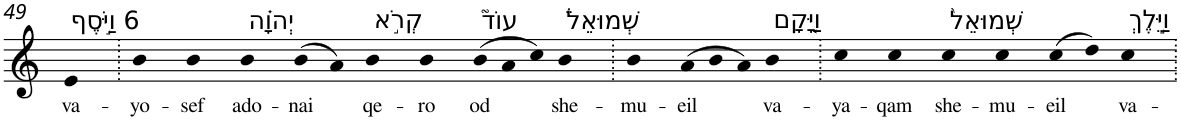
**kern	**text
*part1	*part1
*staff1	*staff1
*I"Piano	*
*I'Pno	*
!!LO:PB:g=z
*clefG2	*
*k[]	*
=49	=49
!LO:TX:a:t=6 וַיֹּ֣סֶף	!
!	!LO:LY:b
4e	va-
=50.	=50.
!	!LO:LY:b
4b	-yo-
!	!LO:LY:b
4b	-sef
!LO:TX:a:t=יְהוָ֗ה	!
!	!LO:LY:b
4b	ado-
!	!LO:LY:b
(>8b	-nai
8a)	.
!LO:TX:a:t=קְרֹ֣א	!
!	!LO:LY:b
4b	qe-
!	!LO:LY:b
4b	-ro
*Xtuplet	*
!LO:TX:a:t=עוֹד֮	!
!	!LO:LY:b
(>12b	od
12a	.
12cc)	.
!LO:TX:a:t=שְׁמוּאֵל֒	!
!	!LO:LY:b
4b	she-
=51.	=51.
!	!LO:LY:b
4b	-mu-
!	!LO:LY:b
(>12a	-eil
12b	.
12a)	.
!LO:TX:a:t=וַיָּ֤קָם	!
!	!LO:LY:b
4b	va-
=52.	=52.
!	!LO:LY:b
4cc	-ya-
!	!LO:LY:b
4cc	-qam
!LO:TX:a:t=שְׁמוּאֵל֙	!
!	!LO:LY:b
4cc	she-
!	!LO:LY:b
4cc	-mu-
!	!LO:LY:b
(>8cc	-eil
8dd)	.
!LO:TX:a:t=וַיֵּ֣לֶךְ	!
!	!LO:LY:b
4cc	va-
=.	=.
*-	*-
